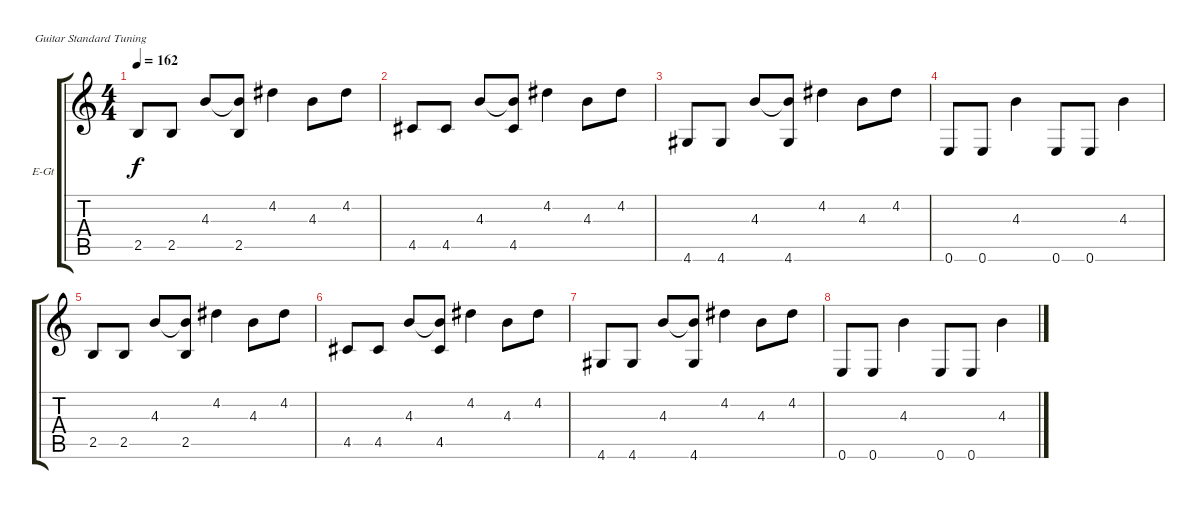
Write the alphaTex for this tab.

\defaultSystemsLayout 4
\bracketExtendMode groupsimilarinstruments
\firstSystemTrackNameOrientation horizontal
\otherSystemsTrackNameOrientation horizontal
\track ("Clean Guitar" "E-Gt") {instrument electricguitarclean}
\staff {score tabs}
\tuning (E4 B3 G3 D3 A2 E2)
\ts (4 4)
\tempo 162
\clef g2
\ks c
2.5.8{dy f} 2.5.8 4.3.8 (4.3{t} 2.5).8 4.2.4 4.3.8 4.2.8 |
4.5.8 4.5.8 4.3.8 (4.3{t} 4.5).8 4.2.4 4.3.8 4.2.8 |
4.6.8 4.6.8 4.3.8 (4.3{t} 4.6).8 4.2.4 4.3.8 4.2.8 |
0.6.8 0.6.8 4.3.4 0.6.8 0.6.8 4.3.4 |
2.5.8 2.5.8 4.3.8 (4.3{t} 2.5).8 4.2.4 4.3.8 4.2.8 |
4.5.8 4.5.8 4.3.8 (4.3{t} 4.5).8 4.2.4 4.3.8 4.2.8 |
4.6.8 4.6.8 4.3.8 (4.3{t} 4.6).8 4.2.4 4.3.8 4.2.8 |
0.6.8 0.6.8 4.3.4 0.6.8 0.6.8 4.3.4
